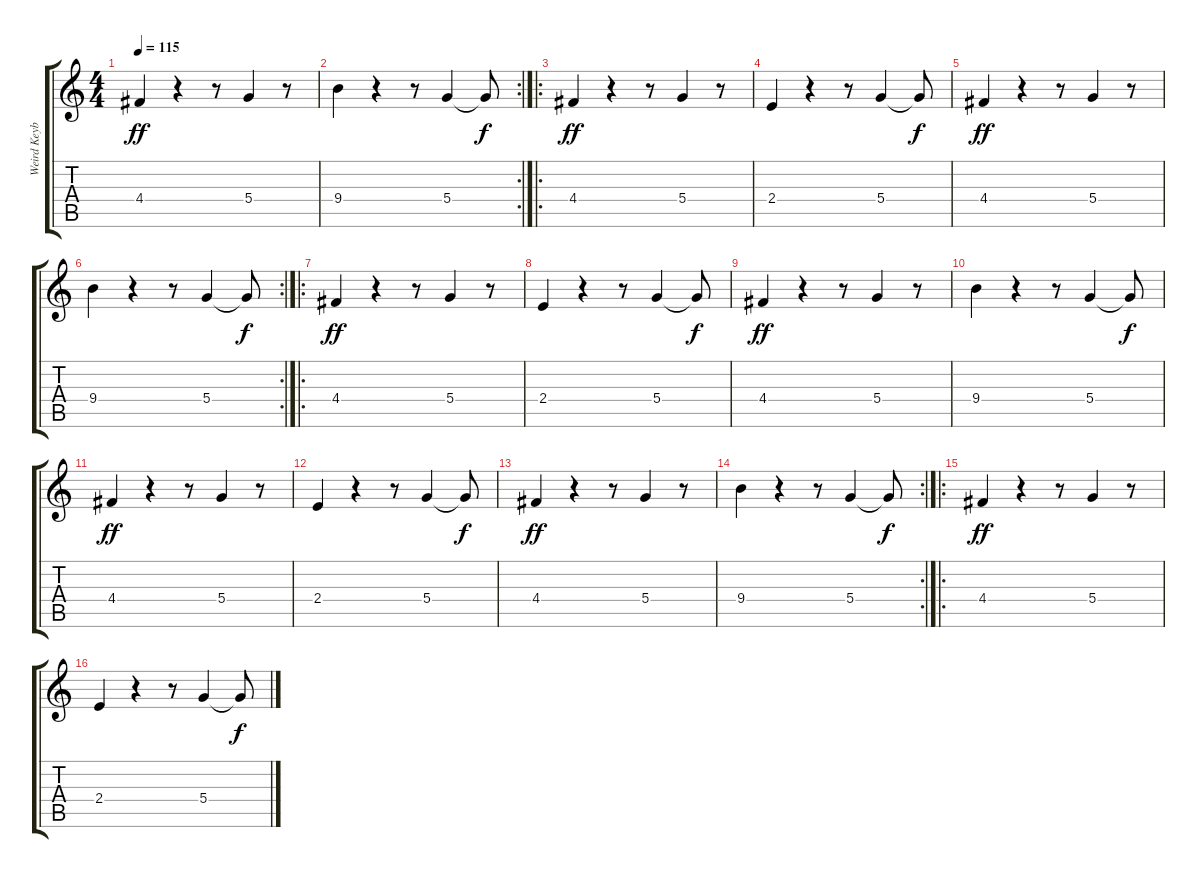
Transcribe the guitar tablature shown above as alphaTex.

\track ("Weird Keyboard" "Weird Keyb") {instrument synthbass2}
\staff {score tabs}
\tuning (E4 B3 G3 D3 A2 E2) {hide}
\ts (4 4)
\tempo 115
\clef g2
\ks c
4.4.4{dy ff} r.4 r.8 5.4.4 r.8 |
\rc 2
9.4.4 r.4 r.8 5.4.4 5.4{t}.8{dy f} |
\ro
4.4.4{dy ff} r.4 r.8 5.4.4 r.8 |
2.4.4 r.4 r.8 5.4.4 5.4{t}.8{dy f} |
4.4.4{dy ff} r.4 r.8 5.4.4 r.8 |
\rc 2
9.4.4 r.4 r.8 5.4.4 5.4{t}.8{dy f} |
\ro
4.4.4{dy ff} r.4 r.8 5.4.4 r.8 |
2.4.4 r.4 r.8 5.4.4 5.4{t}.8{dy f} |
4.4.4{dy ff} r.4 r.8 5.4.4 r.8 |
9.4.4 r.4 r.8 5.4.4 5.4{t}.8{dy f} |
4.4.4{dy ff} r.4 r.8 5.4.4 r.8 |
2.4.4 r.4 r.8 5.4.4 5.4{t}.8{dy f} |
4.4.4{dy ff} r.4 r.8 5.4.4 r.8 |
\rc 2
9.4.4 r.4 r.8 5.4.4 5.4{t}.8{dy f} |
\ro
4.4.4{dy ff} r.4 r.8 5.4.4 r.8 |
2.4.4 r.4 r.8 5.4.4 5.4{t}.8{dy f}
